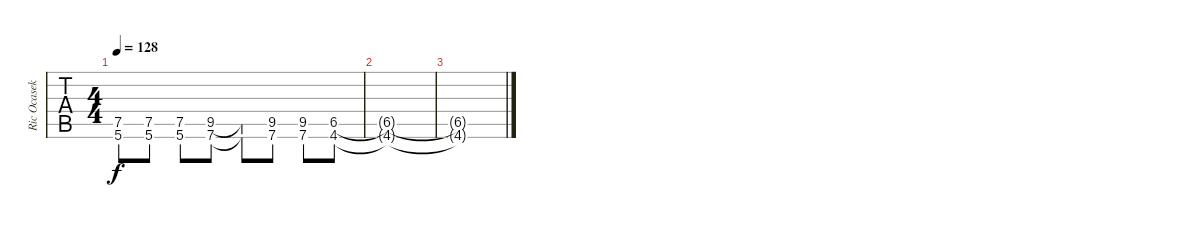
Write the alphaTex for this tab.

\track ("Ric Ocasek - Rhythm Guitar" "Ric Ocasek") {instrument overdrivenguitar}
\staff {tabs}
\tuning (E4 B3 G3 D3 A2 E2) {hide}
\ts (4 4)
\tempo 128
\clef g2
\ks c
(7.5 5.6).8{dy f} (7.5 5.6).8 (7.5 5.6).8 (9.5 7.6).8 (9.5{t} 7.6{t}).8 (9.5 7.6).8 (9.5 7.6).8 (6.5 4.6).8 |
(6.5{t} 4.6{t}).1 |
(6.5{t} 4.6{t}).1
